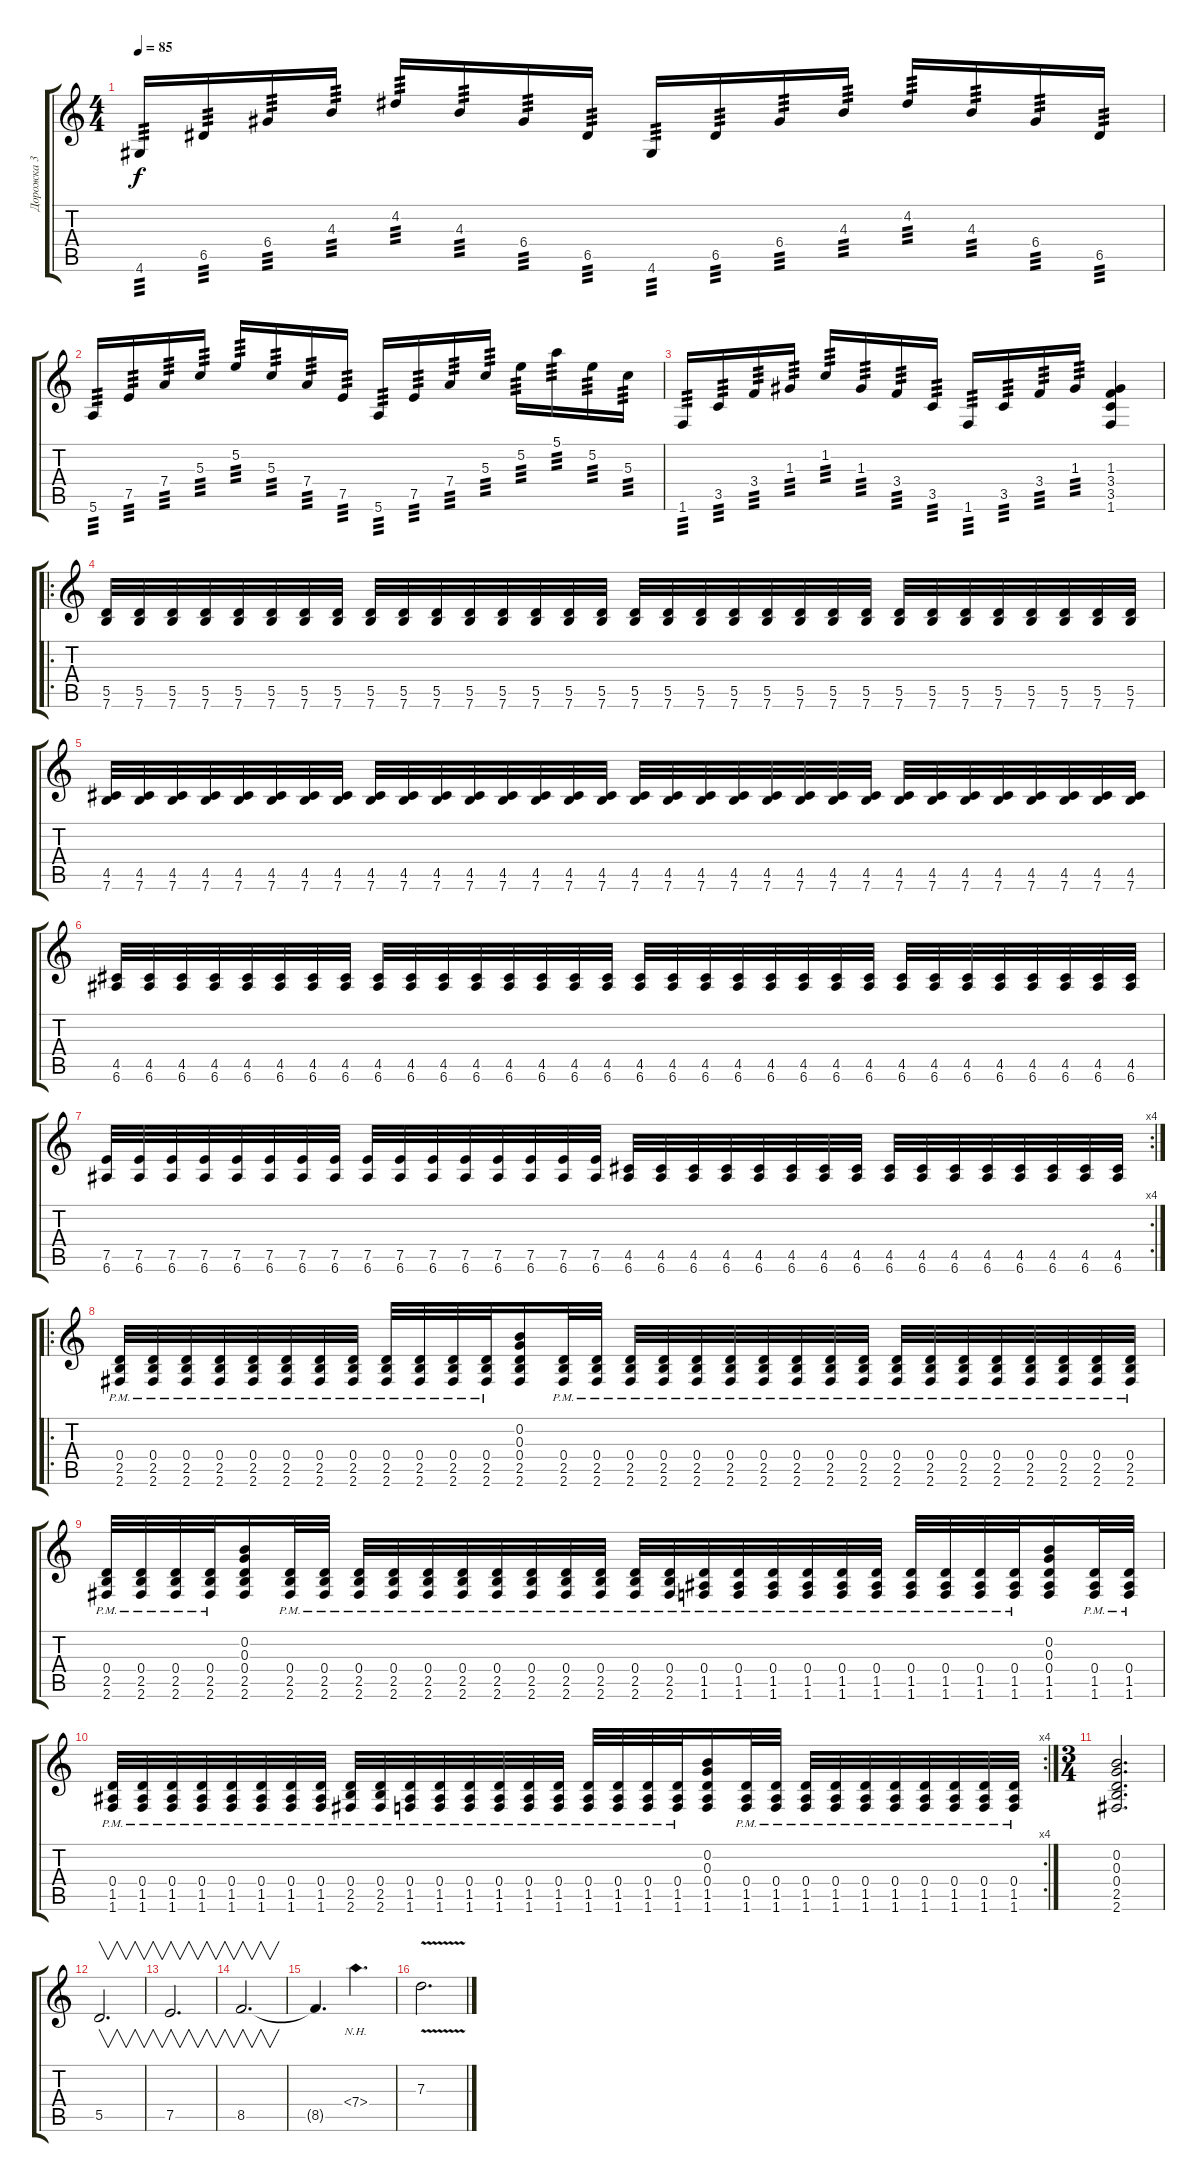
\track ("Дорожка 3" "Дорожка 3") {instrument distortionguitar}
\staff {score tabs}
\tuning (E4 B3 G3 D3 A2 E2) {hide}
\ts (4 4)
\tempo 85
\clef g2
\ks c
4.6.16{tp 3 dy f} 6.5.16{tp 3} 6.4.16{tp 3} 4.3.16{tp 3} 4.2.16{tp 3} 4.3.16{tp 3} 6.4.16{tp 3} 6.5.16{tp 3} 4.6.16{tp 3} 6.5.16{tp 3} 6.4.16{tp 3} 4.3.16{tp 3} 4.2.16{tp 3} 4.3.16{tp 3} 6.4.16{tp 3} 6.5.16{tp 3} |
5.6.16{tp 3} 7.5.16{tp 3} 7.4.16{tp 3} 5.3.16{tp 3} 5.2.16{tp 3} 5.3.16{tp 3} 7.4.16{tp 3} 7.5.16{tp 3} 5.6.16{tp 3} 7.5.16{tp 3} 7.4.16{tp 3} 5.3.16{tp 3} 5.2.16{tp 3} 5.1.16{tp 3} 5.2.16{tp 3} 5.3.16{tp 3} |
1.6.16{tp 3} 3.5.16{tp 3} 3.4.16{tp 3} 1.3.16{tp 3} 1.2.16{tp 3} 1.3.16{tp 3} 3.4.16{tp 3} 3.5.16{tp 3} 1.6.16{tp 3} 3.5.16{tp 3} 3.4.16{tp 3} 1.3.16{tp 3} (1.3 3.4 3.5 1.6).4 |
\ro
(5.5 7.6).32 (5.5 7.6).32 (5.5 7.6).32 (5.5 7.6).32 (5.5 7.6).32 (5.5 7.6).32 (5.5 7.6).32 (5.5 7.6).32 (5.5 7.6).32 (5.5 7.6).32 (5.5 7.6).32 (5.5 7.6).32 (5.5 7.6).32 (5.5 7.6).32 (5.5 7.6).32 (5.5 7.6).32 (5.5 7.6).32 (5.5 7.6).32 (5.5 7.6).32 (5.5 7.6).32 (5.5 7.6).32 (5.5 7.6).32 (5.5 7.6).32 (5.5 7.6).32 (5.5 7.6).32 (5.5 7.6).32 (5.5 7.6).32 (5.5 7.6).32 (5.5 7.6).32 (5.5 7.6).32 (5.5 7.6).32 (5.5 7.6).32 |
(4.5 7.6).32 (4.5 7.6).32 (4.5 7.6).32 (4.5 7.6).32 (4.5 7.6).32 (4.5 7.6).32 (4.5 7.6).32 (4.5 7.6).32 (4.5 7.6).32 (4.5 7.6).32 (4.5 7.6).32 (4.5 7.6).32 (4.5 7.6).32 (4.5 7.6).32 (4.5 7.6).32 (4.5 7.6).32 (4.5 7.6).32 (4.5 7.6).32 (4.5 7.6).32 (4.5 7.6).32 (4.5 7.6).32 (4.5 7.6).32 (4.5 7.6).32 (4.5 7.6).32 (4.5 7.6).32 (4.5 7.6).32 (4.5 7.6).32 (4.5 7.6).32 (4.5 7.6).32 (4.5 7.6).32 (4.5 7.6).32 (4.5 7.6).32 |
(4.5 6.6).32 (4.5 6.6).32 (4.5 6.6).32 (4.5 6.6).32 (4.5 6.6).32 (4.5 6.6).32 (4.5 6.6).32 (4.5 6.6).32 (4.5 6.6).32 (4.5 6.6).32 (4.5 6.6).32 (4.5 6.6).32 (4.5 6.6).32 (4.5 6.6).32 (4.5 6.6).32 (4.5 6.6).32 (4.5 6.6).32 (4.5 6.6).32 (4.5 6.6).32 (4.5 6.6).32 (4.5 6.6).32 (4.5 6.6).32 (4.5 6.6).32 (4.5 6.6).32 (4.5 6.6).32 (4.5 6.6).32 (4.5 6.6).32 (4.5 6.6).32 (4.5 6.6).32 (4.5 6.6).32 (4.5 6.6).32 (4.5 6.6).32 |
\rc 4
(7.5 6.6).32 (7.5 6.6).32 (7.5 6.6).32 (7.5 6.6).32 (7.5 6.6).32 (7.5 6.6).32 (7.5 6.6).32 (7.5 6.6).32 (7.5 6.6).32 (7.5 6.6).32 (7.5 6.6).32 (7.5 6.6).32 (7.5 6.6).32 (7.5 6.6).32 (7.5 6.6).32 (7.5 6.6).32 (4.5 6.6).32 (4.5 6.6).32 (4.5 6.6).32 (4.5 6.6).32 (4.5 6.6).32 (4.5 6.6).32 (4.5 6.6).32 (4.5 6.6).32 (4.5 6.6).32 (4.5 6.6).32 (4.5 6.6).32 (4.5 6.6).32 (4.5 6.6).32 (4.5 6.6).32 (4.5 6.6).32 (4.5 6.6).32 |
\ro
(0.4{pm} 2.5{pm} 2.6{pm}).32 (0.4{pm} 2.5{pm} 2.6{pm}).32 (0.4{pm} 2.5{pm} 2.6{pm}).32 (0.4{pm} 2.5{pm} 2.6{pm}).32 (0.4{pm} 2.5{pm} 2.6{pm}).32 (0.4{pm} 2.5{pm} 2.6{pm}).32 (0.4{pm} 2.5{pm} 2.6{pm}).32 (0.4{pm} 2.5{pm} 2.6{pm}).32 (0.4{pm} 2.5{pm} 2.6{pm}).32 (0.4{pm} 2.5{pm} 2.6{pm}).32 (0.4{pm} 2.5{pm} 2.6{pm}).32 (0.4{pm} 2.5{pm} 2.6{pm}).32 (0.2 0.3 0.4 2.5 2.6).16 (0.4{pm} 2.5{pm} 2.6{pm}).32 (0.4{pm} 2.5{pm} 2.6{pm}).32 (0.4{pm} 2.5{pm} 2.6{pm}).32 (0.4{pm} 2.5{pm} 2.6{pm}).32 (0.4{pm} 2.5{pm} 2.6{pm}).32 (0.4{pm} 2.5{pm} 2.6{pm}).32 (0.4{pm} 2.5{pm} 2.6{pm}).32 (0.4{pm} 2.5{pm} 2.6{pm}).32 (0.4{pm} 2.5{pm} 2.6{pm}).32 (0.4{pm} 2.5{pm} 2.6{pm}).32 (0.4{pm} 2.5{pm} 2.6{pm}).32 (0.4{pm} 2.5{pm} 2.6{pm}).32 (0.4{pm} 2.5{pm} 2.6{pm}).32 (0.4{pm} 2.5{pm} 2.6{pm}).32 (0.4{pm} 2.5{pm} 2.6{pm}).32 (0.4{pm} 2.5{pm} 2.6{pm}).32 (0.4{pm} 2.5{pm} 2.6{pm}).32 (0.4{pm} 2.5{pm} 2.6{pm}).32 |
(0.4{pm} 2.5{pm} 2.6{pm}).32 (0.4{pm} 2.5{pm} 2.6{pm}).32 (0.4{pm} 2.5{pm} 2.6{pm}).32 (0.4{pm} 2.5{pm} 2.6{pm}).32 (0.2 0.3 0.4 2.5 2.6).16 (0.4{pm} 2.5{pm} 2.6{pm}).32 (0.4{pm} 2.5{pm} 2.6{pm}).32 (0.4{pm} 2.5{pm} 2.6{pm}).32 (0.4{pm} 2.5{pm} 2.6{pm}).32 (0.4{pm} 2.5{pm} 2.6{pm}).32 (0.4{pm} 2.5{pm} 2.6{pm}).32 (0.4{pm} 2.5{pm} 2.6{pm}).32 (0.4{pm} 2.5{pm} 2.6{pm}).32 (0.4{pm} 2.5{pm} 2.6{pm}).32 (0.4{pm} 2.5{pm} 2.6{pm}).32 (0.4{pm} 2.5{pm} 2.6{pm}).32 (0.4{pm} 2.5{pm} 2.6{pm}).32 (0.4{pm} 1.5{pm} 1.6{pm}).32 (0.4{pm} 1.5{pm} 1.6{pm}).32 (0.4{pm} 1.5{pm} 1.6{pm}).32 (0.4{pm} 1.5{pm} 1.6{pm}).32 (0.4{pm} 1.5{pm} 1.6{pm}).32 (0.4{pm} 1.5{pm} 1.6{pm}).32 (0.4{pm} 1.5{pm} 1.6{pm}).32 (0.4{pm} 1.5{pm} 1.6{pm}).32 (0.4{pm} 1.5{pm} 1.6{pm}).32 (0.4{pm} 1.5{pm} 1.6{pm}).32 (0.2 0.3 0.4 1.5 1.6).16 (0.4{pm} 1.5{pm} 1.6{pm}).32 (0.4{pm} 1.5{pm} 1.6{pm}).32 |
\rc 4
(0.4{pm} 1.5{pm} 1.6{pm}).32 (0.4{pm} 1.5{pm} 1.6{pm}).32 (0.4{pm} 1.5{pm} 1.6{pm}).32 (0.4{pm} 1.5{pm} 1.6{pm}).32 (0.4{pm} 1.5{pm} 1.6{pm}).32 (0.4{pm} 1.5{pm} 1.6{pm}).32 (0.4{pm} 1.5{pm} 1.6{pm}).32 (0.4{pm} 1.5{pm} 1.6{pm}).32 (0.4{pm} 2.5{pm} 2.6{pm}).32 (0.4{pm} 2.5{pm} 2.6{pm}).32 (0.4{pm} 1.5{pm} 1.6{pm}).32 (0.4{pm} 1.5{pm} 1.6{pm}).32 (0.4{pm} 1.5{pm} 1.6{pm}).32 (0.4{pm} 1.5{pm} 1.6{pm}).32 (0.4{pm} 1.5{pm} 1.6{pm}).32 (0.4{pm} 1.5{pm} 1.6{pm}).32 (0.4{pm} 1.5{pm} 1.6{pm}).32 (0.4{pm} 1.5{pm} 1.6{pm}).32 (0.4{pm} 1.5{pm} 1.6{pm}).32 (0.4{pm} 1.5{pm} 1.6{pm}).32 (0.2 0.3 0.4 1.5 1.6).16 (0.4{pm} 1.5{pm} 1.6{pm}).32 (0.4{pm} 1.5{pm} 1.6{pm}).32 (0.4{pm} 1.5{pm} 1.6{pm}).32 (0.4{pm} 1.5{pm} 1.6{pm}).32 (0.4{pm} 1.5{pm} 1.6{pm}).32 (0.4{pm} 1.5{pm} 1.6{pm}).32 (0.4{pm} 1.5{pm} 1.6{pm}).32 (0.4{pm} 1.5{pm} 1.6{pm}).32 (0.4{pm} 1.5{pm} 1.6{pm}).32 (0.4{pm} 1.5{pm} 1.6{pm}).32 |
\ts (3 4)
(0.2 0.3 0.4 2.5 2.6).2{d} |
5.5.2{v d} |
7.5.2{v d} |
8.5.2{v d} |
8.5{t}.4{d} 7.4{nh}.4{d} |
7.3{v}.2{d}
